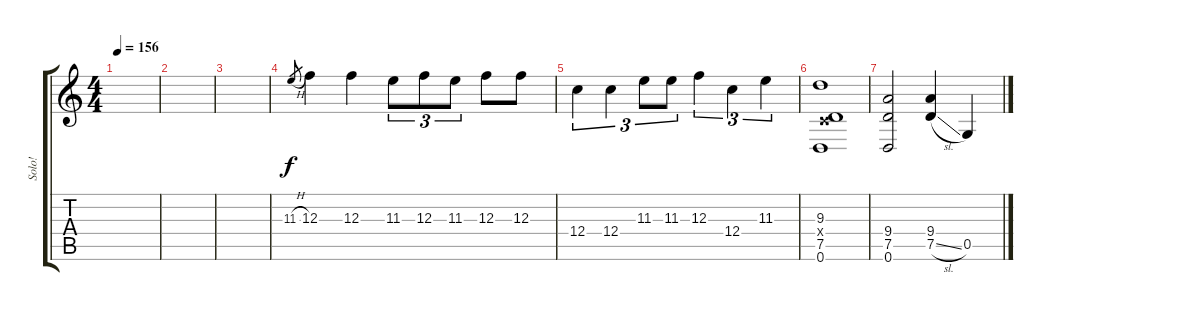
\track ("Solo!" "Solo!") {instrument distortionguitar}
\staff {score tabs}
\tuning (D4 A3 F3 C3 G2 D2) {hide}
\ts (4 4)
\tempo 156
\clef g2
\ks c
|
|
|
11.3{h}.8{gr} 12.3.4 12.3.4 11.3.8{tu (3 2)} 12.3.8{tu (3 2)} 11.3.8{tu (3 2)} 12.3.8 12.3.8 |
12.4.4{tu (3 2)} 12.4.4{tu (3 2)} 11.3.8{tu (3 2)} 11.3.8{tu (3 2)} 12.3.4{tu (3 2)} 12.4.4{tu (3 2)} 11.3.4{tu (3 2)} |
(9.3 0.4{x} 7.5 0.6).1 |
(9.4 7.5 0.6).2 (9.4 7.5{sl}).4 0.5.4
